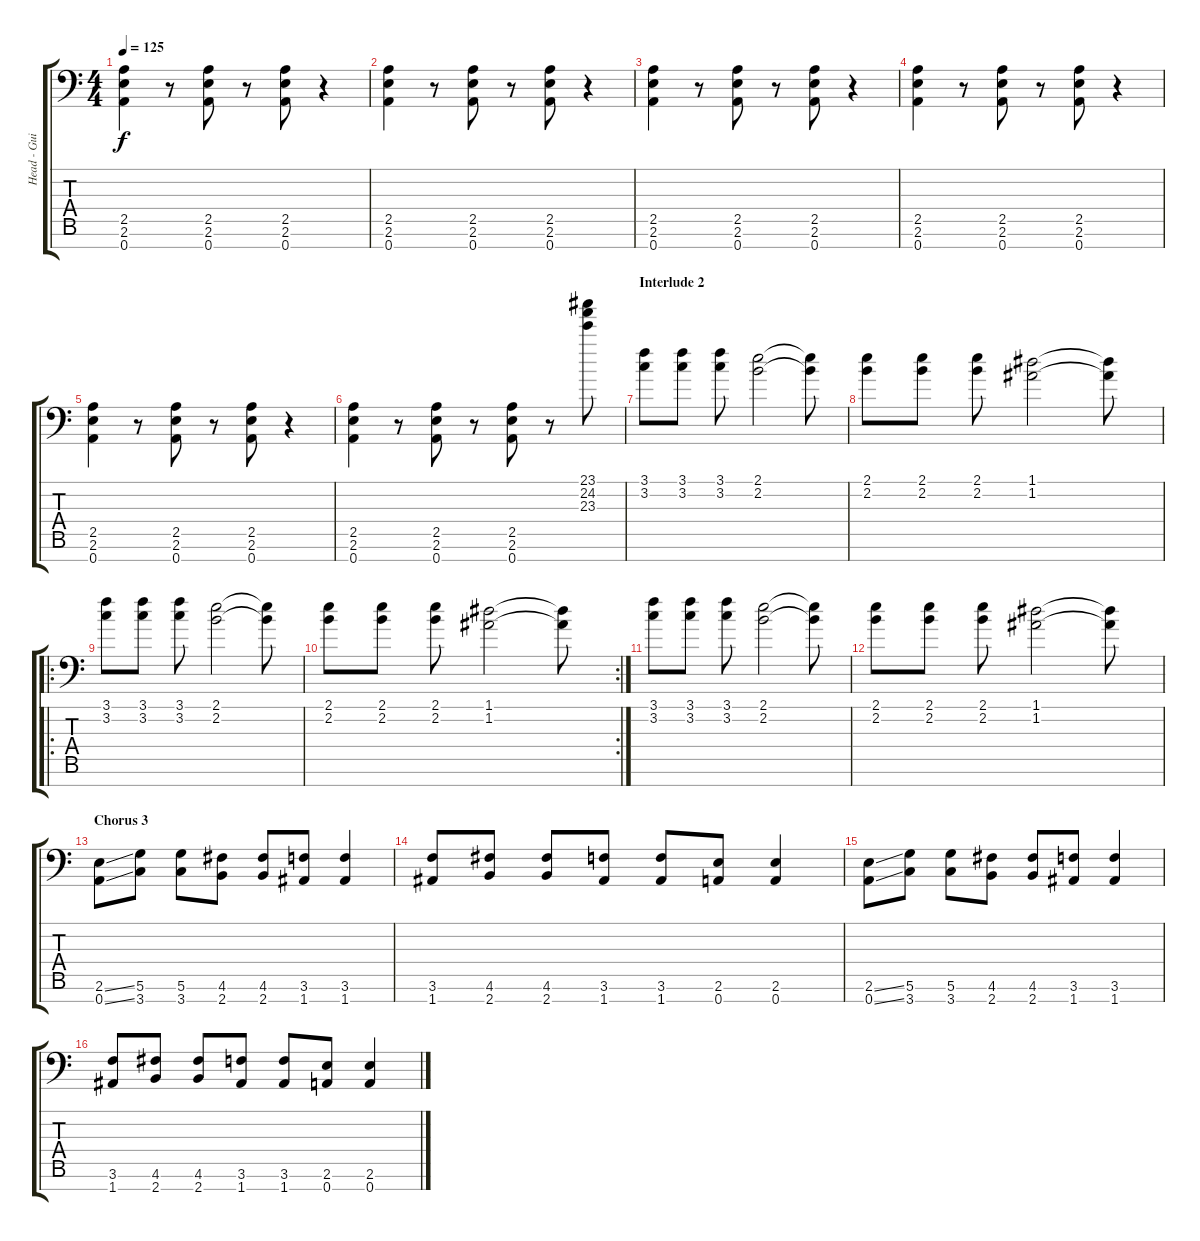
\track ("Head - Guitar" "Head - Gui") {instrument distortionguitar}
\staff {score tabs}
\tuning (D4 A3 F3 C3 G2 D2 A1) {hide}
\ts (4 4)
\tempo 125
\clef f4
\ks c
(2.5 2.6 0.7).4{dy f} r.8 (2.5 2.6 0.7).8 r.8 (2.5 2.6 0.7).8 r.4 |
(2.5 2.6 0.7).4 r.8 (2.5 2.6 0.7).8 r.8 (2.5 2.6 0.7).8 r.4 |
(2.5 2.6 0.7).4 r.8 (2.5 2.6 0.7).8 r.8 (2.5 2.6 0.7).8 r.4 |
(2.5 2.6 0.7).4 r.8 (2.5 2.6 0.7).8 r.8 (2.5 2.6 0.7).8 r.4 |
(2.5 2.6 0.7).4 r.8 (2.5 2.6 0.7).8 r.8 (2.5 2.6 0.7).8 r.4 |
(2.5 2.6 0.7).4 r.8 (2.5 2.6 0.7).8 r.8 (2.5 2.6 0.7).8 r.8 (23.1 24.2 23.3).8 |
\section ("" "Interlude 2")
(3.1 3.2).8 (3.1 3.2).8 (3.1 3.2).8 (2.1 2.2).2 (2.1{t} 2.2{t}).8 |
(2.1 2.2).8 (2.1 2.2).8 (2.1 2.2).8 (1.1 1.2).2 (1.1{t} 1.2{t}).8 |
\ro
(3.1 3.2).8 (3.1 3.2).8 (3.1 3.2).8 (2.1 2.2).2 (2.1{t} 2.2{t}).8 |
\rc 2
(2.1 2.2).8 (2.1 2.2).8 (2.1 2.2).8 (1.1 1.2).2 (1.1{t} 1.2{t}).8 |
(3.1 3.2).8 (3.1 3.2).8 (3.1 3.2).8 (2.1 2.2).2 (2.1{t} 2.2{t}).8 |
(2.1 2.2).8 (2.1 2.2).8 (2.1 2.2).8 (1.1 1.2).2 (1.1{t} 1.2{t}).8 |
\section ("" "Chorus 3")
(2.6{ss} 0.7{ss}).8 (5.6 3.7).8 (5.6 3.7).8 (4.6 2.7).8 (4.6 2.7).8 (3.6 1.7).8 (3.6 1.7).4 |
(3.6 1.7).8 (4.6 2.7).8 (4.6 2.7).8 (3.6 1.7).8 (3.6 1.7).8 (2.6 0.7).8 (2.6 0.7).4 |
(2.6{ss} 0.7{ss}).8 (5.6 3.7).8 (5.6 3.7).8 (4.6 2.7).8 (4.6 2.7).8 (3.6 1.7).8 (3.6 1.7).4 |
(3.6 1.7).8 (4.6 2.7).8 (4.6 2.7).8 (3.6 1.7).8 (3.6 1.7).8 (2.6 0.7).8 (2.6 0.7).4
